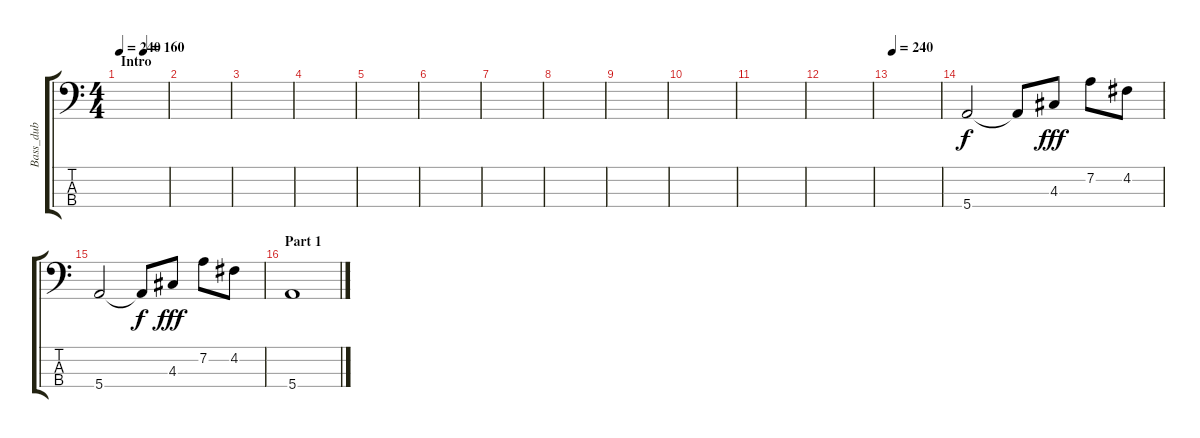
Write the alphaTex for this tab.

\track ("Bass_dub" "Bass_dub") {instrument electricguitarmuted}
\staff {score tabs}
\tuning (G2 D2 A1 E1) {hide}
\ts (4 4)
\section ("" "Intro")
\tempo 240
\tempo (160 0.5)
\tempo 240
\clef f4
\ks c
|
|
|
|
|
|
|
|
|
|
|
|
\tempo 240
|
5.4.2 5.4{t}.8{dy f} 4.3.8{dy fff} 7.2.8 4.2.8 |
5.4.2 5.4{t}.8{dy f} 4.3.8{dy fff} 7.2.8 4.2.8 |
\section ("" "Part 1")
5.4.1
